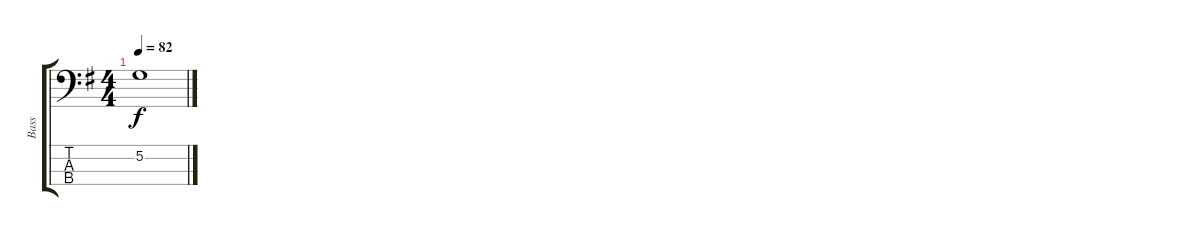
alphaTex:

\track ("Bass" "Bass") {instrument electricbasspick}
\staff {score tabs}
\tuning (G2 D2 A1 E1) {hide}
\ts (4 4)
\tempo 82
\clef f4
\ks eminor
5.2{t}.1{dy f}
